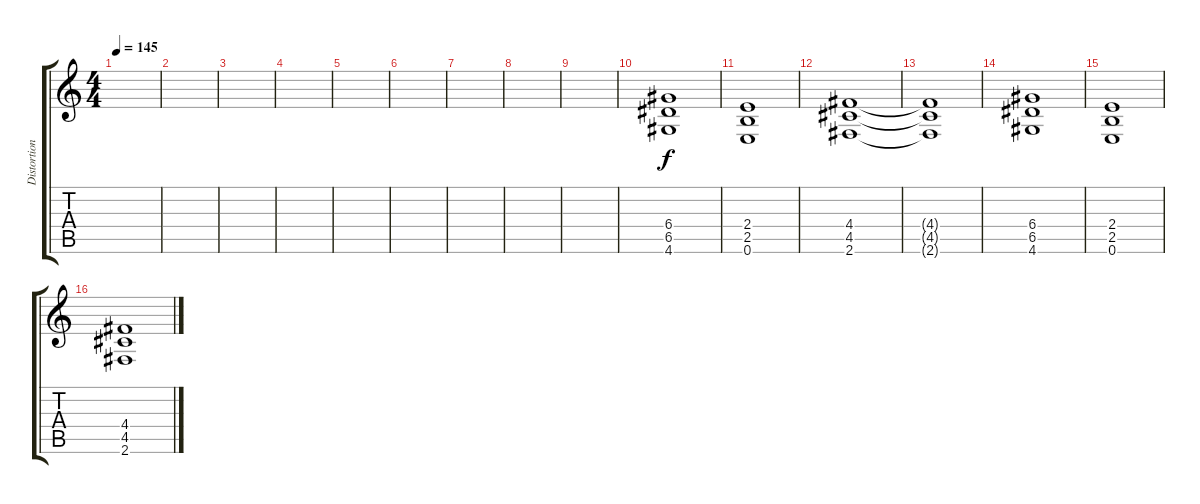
\track ("Distortion guitar" "Distortion") {instrument distortionguitar}
\staff {score tabs}
\tuning (E4 B3 G3 D3 A2 E2) {hide}
\ts (4 4)
\tempo 145
\clef g2
\ks c
|
|
|
|
|
|
|
|
|
(6.4 6.5 4.6).1 |
(2.4 2.5 0.6).1 |
(4.4 4.5 2.6).1 |
(4.4{t} 4.5{t} 2.6{t}).1 |
(6.4 6.5 4.6).1 |
(2.4 2.5 0.6).1 |
(4.4 4.5 2.6).1
